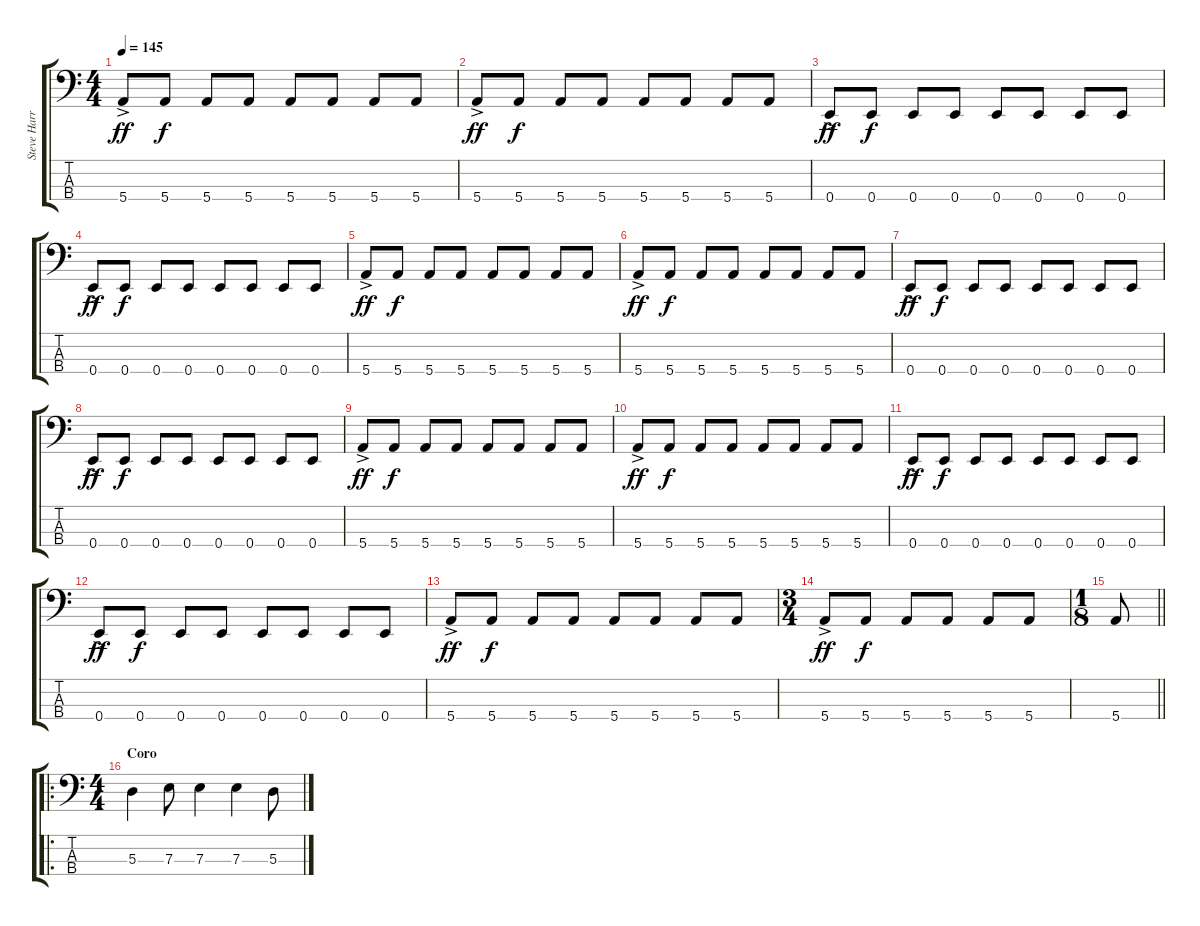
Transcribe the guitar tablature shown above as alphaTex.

\track ("Steve Harris" "Steve Harr") {instrument electricbassfinger}
\staff {score tabs}
\tuning (G2 D2 A1 E1) {hide}
\ts (4 4)
\tempo 145
\clef f4
\ks c
5.4{ac}.8{dy ff} 5.4.8{dy f} 5.4.8 5.4.8 5.4.8 5.4.8 5.4.8 5.4.8 |
5.4{ac}.8{dy ff} 5.4.8{dy f} 5.4.8 5.4.8 5.4.8 5.4.8 5.4.8 5.4.8 |
0.4{ac}.8{dy ff} 0.4.8{dy f} 0.4.8 0.4.8 0.4.8 0.4.8 0.4.8 0.4.8 |
0.4{ac}.8{dy ff} 0.4.8{dy f} 0.4.8 0.4.8 0.4.8 0.4.8 0.4.8 0.4.8 |
5.4{ac}.8{dy ff} 5.4.8{dy f} 5.4.8 5.4.8 5.4.8 5.4.8 5.4.8 5.4.8 |
5.4{ac}.8{dy ff} 5.4.8{dy f} 5.4.8 5.4.8 5.4.8 5.4.8 5.4.8 5.4.8 |
0.4{ac}.8{dy ff} 0.4.8{dy f} 0.4.8 0.4.8 0.4.8 0.4.8 0.4.8 0.4.8 |
0.4{ac}.8{dy ff} 0.4.8{dy f} 0.4.8 0.4.8 0.4.8 0.4.8 0.4.8 0.4.8 |
5.4{ac}.8{dy ff} 5.4.8{dy f} 5.4.8 5.4.8 5.4.8 5.4.8 5.4.8 5.4.8 |
5.4{ac}.8{dy ff} 5.4.8{dy f} 5.4.8 5.4.8 5.4.8 5.4.8 5.4.8 5.4.8 |
0.4{ac}.8{dy ff} 0.4.8{dy f} 0.4.8 0.4.8 0.4.8 0.4.8 0.4.8 0.4.8 |
0.4{ac}.8{dy ff} 0.4.8{dy f} 0.4.8 0.4.8 0.4.8 0.4.8 0.4.8 0.4.8 |
5.4{ac}.8{dy ff} 5.4.8{dy f} 5.4.8 5.4.8 5.4.8 5.4.8 5.4.8 5.4.8 |
\ts (3 4)
5.4{ac}.8{dy ff} 5.4.8{dy f} 5.4.8 5.4.8 5.4.8 5.4.8 |
\ts (1 8)
\barLineRight lightlight
5.4.8 |
\ro
\ts (4 4)
\section ("" "Coro")
5.3.4 7.3.8 7.3.4 7.3.4 5.3.8
